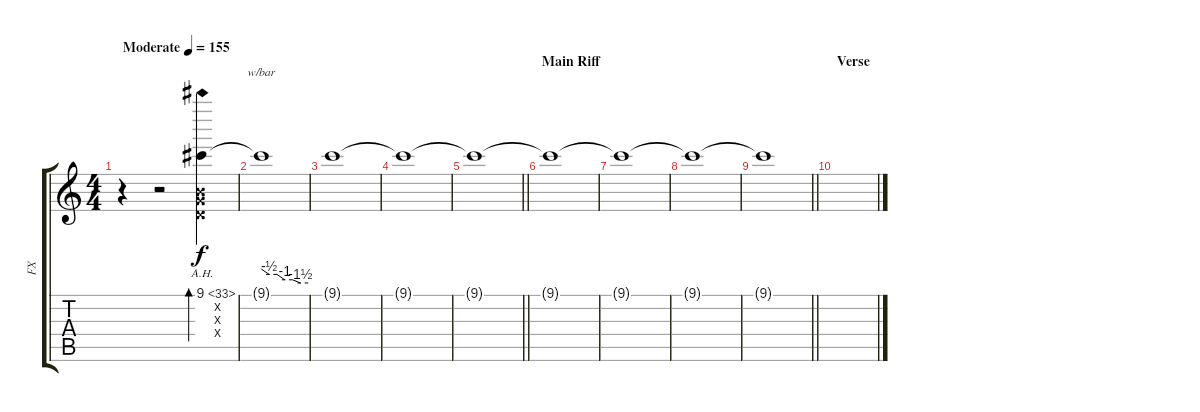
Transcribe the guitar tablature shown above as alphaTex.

\track ("FX" "FX") {instrument distortionguitar}
\staff {score tabs}
\tuning (E4 B3 G3 D3 A2 E2) {hide}
\ts (4 4)
\tempo (155 "Moderate")
\clef g2
\ks c
r.4{dy f instrument distortionguitar} r.2 (9.1{ah 24} 0.2{x} 0.3{x} 0.4{x}).4{bd 480} |
9.1{t}.1{tbe (custom default 0 0 10 -2 20 -2 30 -4 40 -4 50 -6 60 -6)} |
9.1{t}.1 |
9.1{t}.1 |
\barLineRight lightlight
9.1{t}.1 |
\section ("" "Main Riff")
9.1{t}.1 |
9.1{t}.1 |
9.1{t}.1 |
\barLineRight lightlight
9.1{t}.1 |
\section ("" "Verse")
